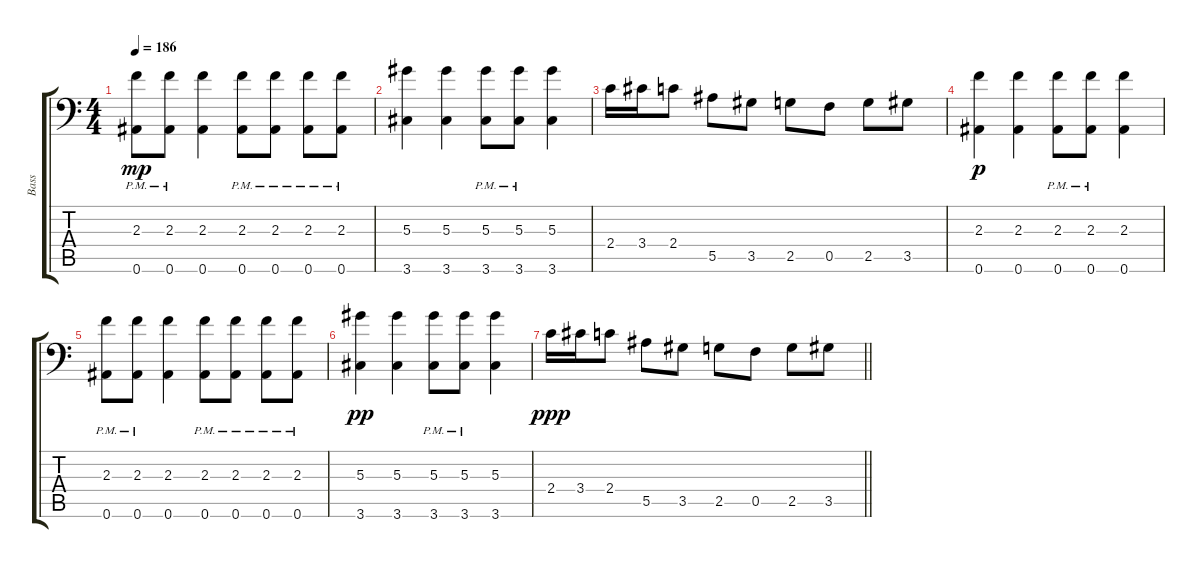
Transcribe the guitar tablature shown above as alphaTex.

\track ("Bass" "Bass") {instrument slapbass1}
\staff {score tabs}
\tuning (C4 G3 Eb3 Bb2 F2 Bb1) {hide}
\ts (4 4)
\tempo 186
\clef f4
\ks c
(2.3{pm} 0.6{pm}).8{dy mp} (2.3{pm} 0.6{pm}).8 (2.3 0.6).4 (2.3{pm} 0.6{pm}).8 (2.3{pm} 0.6{pm}).8 (2.3{pm} 0.6{pm}).8 (2.3{pm} 0.6{pm}).8 |
(5.3 3.6).4 (5.3 3.6).4 (5.3{pm} 3.6{pm}).8 (5.3{pm} 3.6{pm}).8 (5.3 3.6).4 |
2.4.16 3.4.16 2.4.8 5.5.8 3.5.8 2.5.8 0.5.8 2.5.8 3.5.8 |
(2.3 0.6).4{dy p} (2.3 0.6).4 (2.3{pm} 0.6{pm}).8 (2.3{pm} 0.6{pm}).8 (2.3 0.6).4 |
(2.3{pm} 0.6{pm}).8 (2.3{pm} 0.6{pm}).8 (2.3 0.6).4 (2.3{pm} 0.6{pm}).8 (2.3{pm} 0.6{pm}).8 (2.3{pm} 0.6{pm}).8 (2.3{pm} 0.6{pm}).8 |
(5.3 3.6).4{dy pp} (5.3 3.6).4 (5.3{pm} 3.6{pm}).8 (5.3{pm} 3.6{pm}).8 (5.3 3.6).4 |
\barLineRight lightlight
2.4.16{dy ppp} 3.4.16 2.4.8 5.5.8 3.5.8 2.5.8 0.5.8 2.5.8 3.5.8
